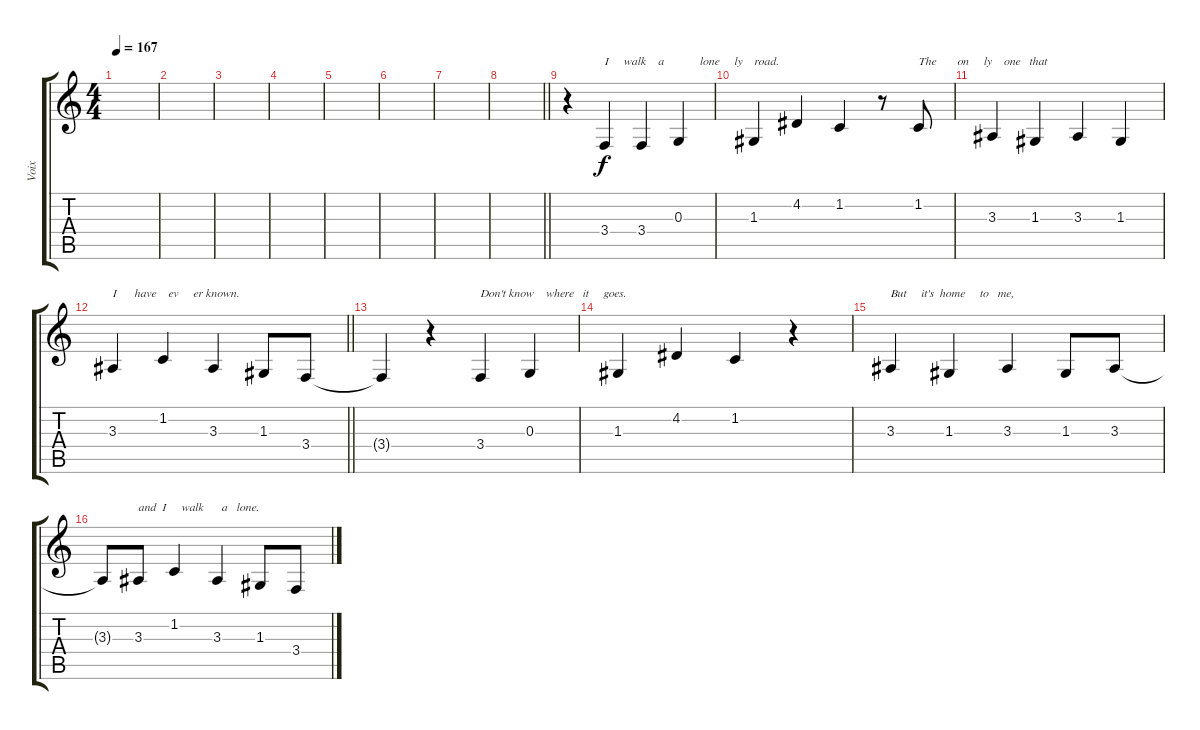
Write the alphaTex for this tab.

\track ("Voix" "Voix") {instrument flute}
\staff {score tabs}
\tuning (E4 B3 G3 D3 A2 E2) {hide}
\ts (4 4)
\tempo 167
\clef g2
\ks c
|
|
|
|
|
|
|
\barLineRight lightlight
|
r.4 3.4.4{txt "I     walk    a            lone     ly    road."} 3.4.4 0.3.4 |
1.3.4 4.2.4 1.2.4 r.8 1.2.8{txt "The       on     ly    one   that"} |
3.3.4 1.3.4 3.3.4 1.3.4 |
\barLineRight lightlight
3.3.4{txt "I      have    ev     er known."} 1.2.4 3.3.4 1.3.8 3.4.8 |
3.4{t}.4 r.4 3.4.4{txt "Don't know    where   it     goes."} 0.3.4 |
1.3.4 4.2.4 1.2.4 r.4 |
3.3.4{txt "But     it's  home     to   me,"} 1.3.4 3.3.4 1.3.8 3.3.8 |
3.3{t}.8 3.3.8{txt "and  I     walk      a   lone."} 1.2.4 3.3.4 1.3.8 3.4.8
